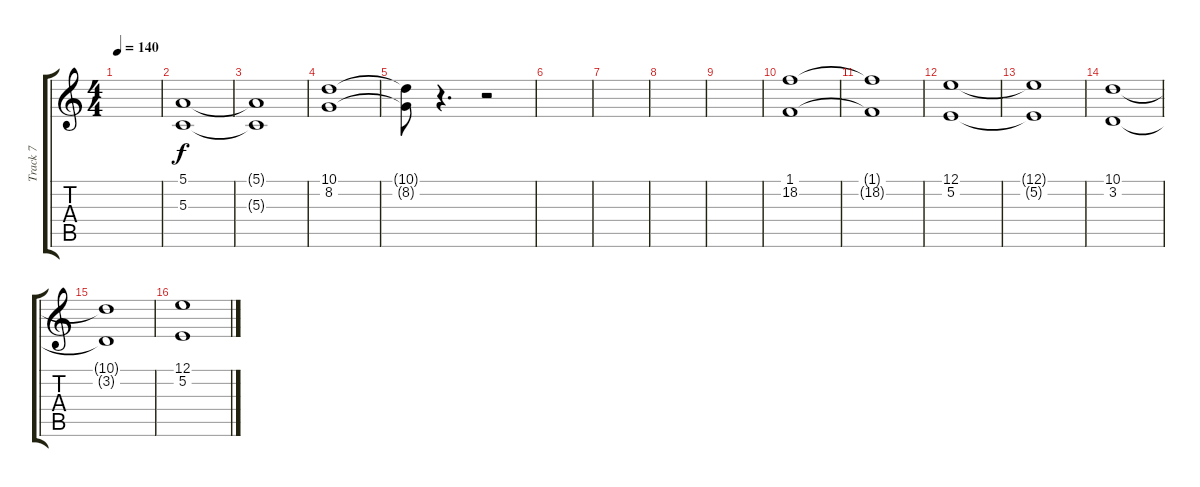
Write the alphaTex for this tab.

\track ("Track 7" "Track 7") {instrument synthstrings1}
\staff {score tabs}
\tuning (E4 B3 G3 D3 A2 E2) {hide}
\ts (4 4)
\tempo 140
\clef g2
\ks c
|
(5.1 5.3).1 |
(5.1{t} 5.3{t}).1 |
(10.1 8.2).1 |
(10.1{t} 8.2{t}).8 r.4{d} r.2 |
|
|
|
|
(1.1 18.2).1 |
(1.1{t} 18.2{t}).1 |
(12.1 5.2).1 |
(12.1{t} 5.2{t}).1 |
(10.1 3.2).1 |
(10.1{t} 3.2{t}).1 |
(12.1 5.2).1
